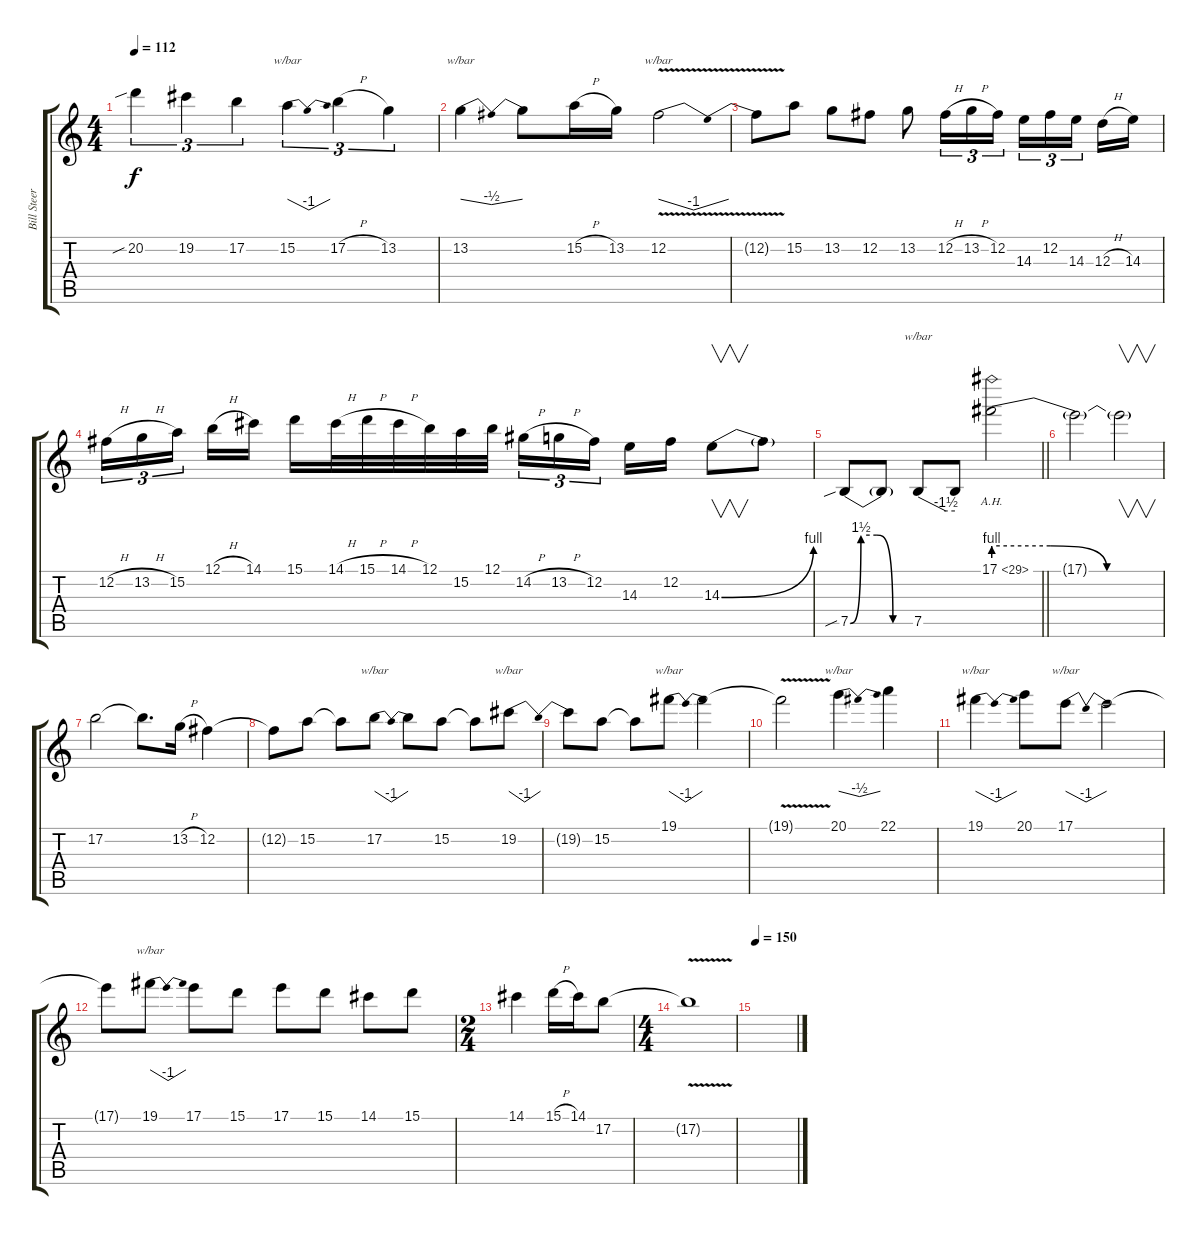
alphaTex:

\track ("Bill Steer (Lead)" "Bill Steer") {instrument distortionguitar}
\staff {score tabs}
\tuning (B3 Gb3 D3 A2 E2 B1) {hide}
\ts (4 4)
\tempo 112
\clef g2
\ks c
20.2{sib}.4{tu (3 2) dy f} 19.2.4{tu (3 2)} 17.2.4{tu (3 2)} 15.2.4{tu (3 2) tbe (dip default 0 0 30 -4 60 0)} 17.2{h}.4{tu (3 2)} 13.2.4{tu (3 2)} |
13.2.4{tbe (dip default 0 0 30 -2 60 0)} 13.2{t}.8 15.2{h}.16 13.2.16 12.2{v}.2{tbe (dip default 0 0 30 -4 60 0)} |
12.2{t}.8 15.2.8 13.2.8 12.2.8 13.2.8 12.2{h}.16{tu (3 2)} 13.2{h}.16{tu (3 2)} 12.2.16{tu (3 2)} 14.3.16{tu (3 2)} 12.2.16{tu (3 2)} 14.3.16{tu (3 2) beam splitsecondary} 12.3{h}.16 14.3.16 |
12.2{h}.16{tu (3 2)} 13.2{h}.16{tu (3 2)} 15.2.16{tu (3 2) beam splitsecondary} 12.1{h}.16 14.1.16 15.1.16 14.1{h}.32 15.1{h}.32 14.1{h}.32 12.1.32 15.2.32 12.1.32 14.2{h}.16{tu (3 2)} 13.2{h}.16{tu (3 2)} 12.2.16{tu (3 2) beam splitsecondary} 14.3.16 12.2.16 14.3{be (bend 0 0 60 4)}.8{v} 14.3{t}.8 |
\barLineRight lightlight
7.5{be (custom 0 0 10 6 25 6 40 0 60 0) sib}.8 7.5{t}.8 7.5.8{tbe (custom default 0 0 45 -6 60 -6)} 7.5{t}.8 17.1{be (custom 0 4 20 4 40 0 60 0) ah 12}.2 |
17.1{t}.2 17.1{t}.2{v} |
17.2.2 17.2{t}.8{d} 13.2{h}.16 12.2.4 |
12.2{t}.8 15.2.8 15.2{t}.8 17.2.8{tbe (dip default 0 0 30 -4 60 0)} 17.2{t}.8 15.2.8 15.2{t}.8 19.2.8{tbe (dip default 0 0 30 -4 60 0)} |
19.2{t}.8 15.2.8 15.2{t}.8 19.1.8{tbe (dip default 0 0 30 -4 60 0)} 19.1{t}.2 |
19.1{v t}.2 20.1.4{tbe (dip default 0 0 30 -2 60 0)} 22.1.4 |
19.1.4{tbe (dip default 0 0 30 -4 60 0)} 20.1.8 17.1.8{tbe (dip default 0 0 30 -4 60 0)} 17.1{t}.2 |
17.1{t}.8 19.1.8{tbe (dip default 0 0 30 -4 60 0)} 17.1.8 15.1.8 17.1.8 15.1.8 14.1.8 15.1.8 |
\ts (2 4)
14.1.4 15.1{h}.16 14.1.16 17.2.8 |
\ts (4 4)
17.2{v t}.1 |
\tempo 150
